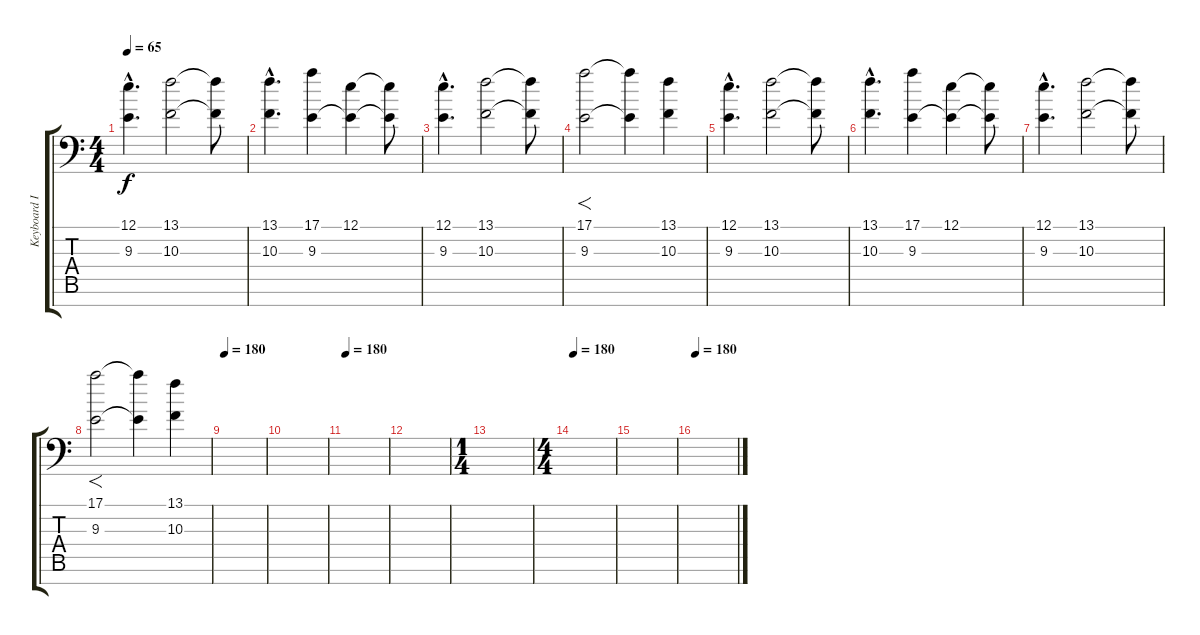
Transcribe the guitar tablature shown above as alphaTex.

\track ("Keyboard I" "Keyboard I") {instrument stringensemble1}
\staff {score tabs}
\tuning (E4 B3 G3 D3 A2 E2 C-1) {hide}
\ts (4 4)
\tempo 65
\clef f4
\ks c
(12.1{hac} 9.3{hac}).4{d dy f} (13.1 10.3).2 (13.1{t} 10.3{t}).8 |
(13.1{hac} 10.3{hac}).4{d} (17.1 9.3).4 (12.1 9.3{t}).4 (12.1{t} 9.3{t}).8 |
(12.1{hac} 9.3{hac}).4{d} (13.1 10.3).2 (13.1{t} 10.3{t}).8 |
(17.1 9.3).2{f} (17.1{t} 9.3{t}).4 (13.1 10.3).4 |
(12.1{hac} 9.3{hac}).4{d} (13.1 10.3).2 (13.1{t} 10.3{t}).8 |
(13.1{hac} 10.3{hac}).4{d} (17.1 9.3).4 (12.1 9.3{t}).4 (12.1{t} 9.3{t}).8 |
(12.1{hac} 9.3{hac}).4{d} (13.1 10.3).2 (13.1{t} 10.3{t}).8 |
(17.1 9.3).2{f} (17.1{t} 9.3{t}).4 (13.1 10.3).4 |
\tempo 180
|
|
\tempo 180
|
|
\ts (1 4)
|
\ts (4 4)
\tempo 180
|
|
\tempo 180
